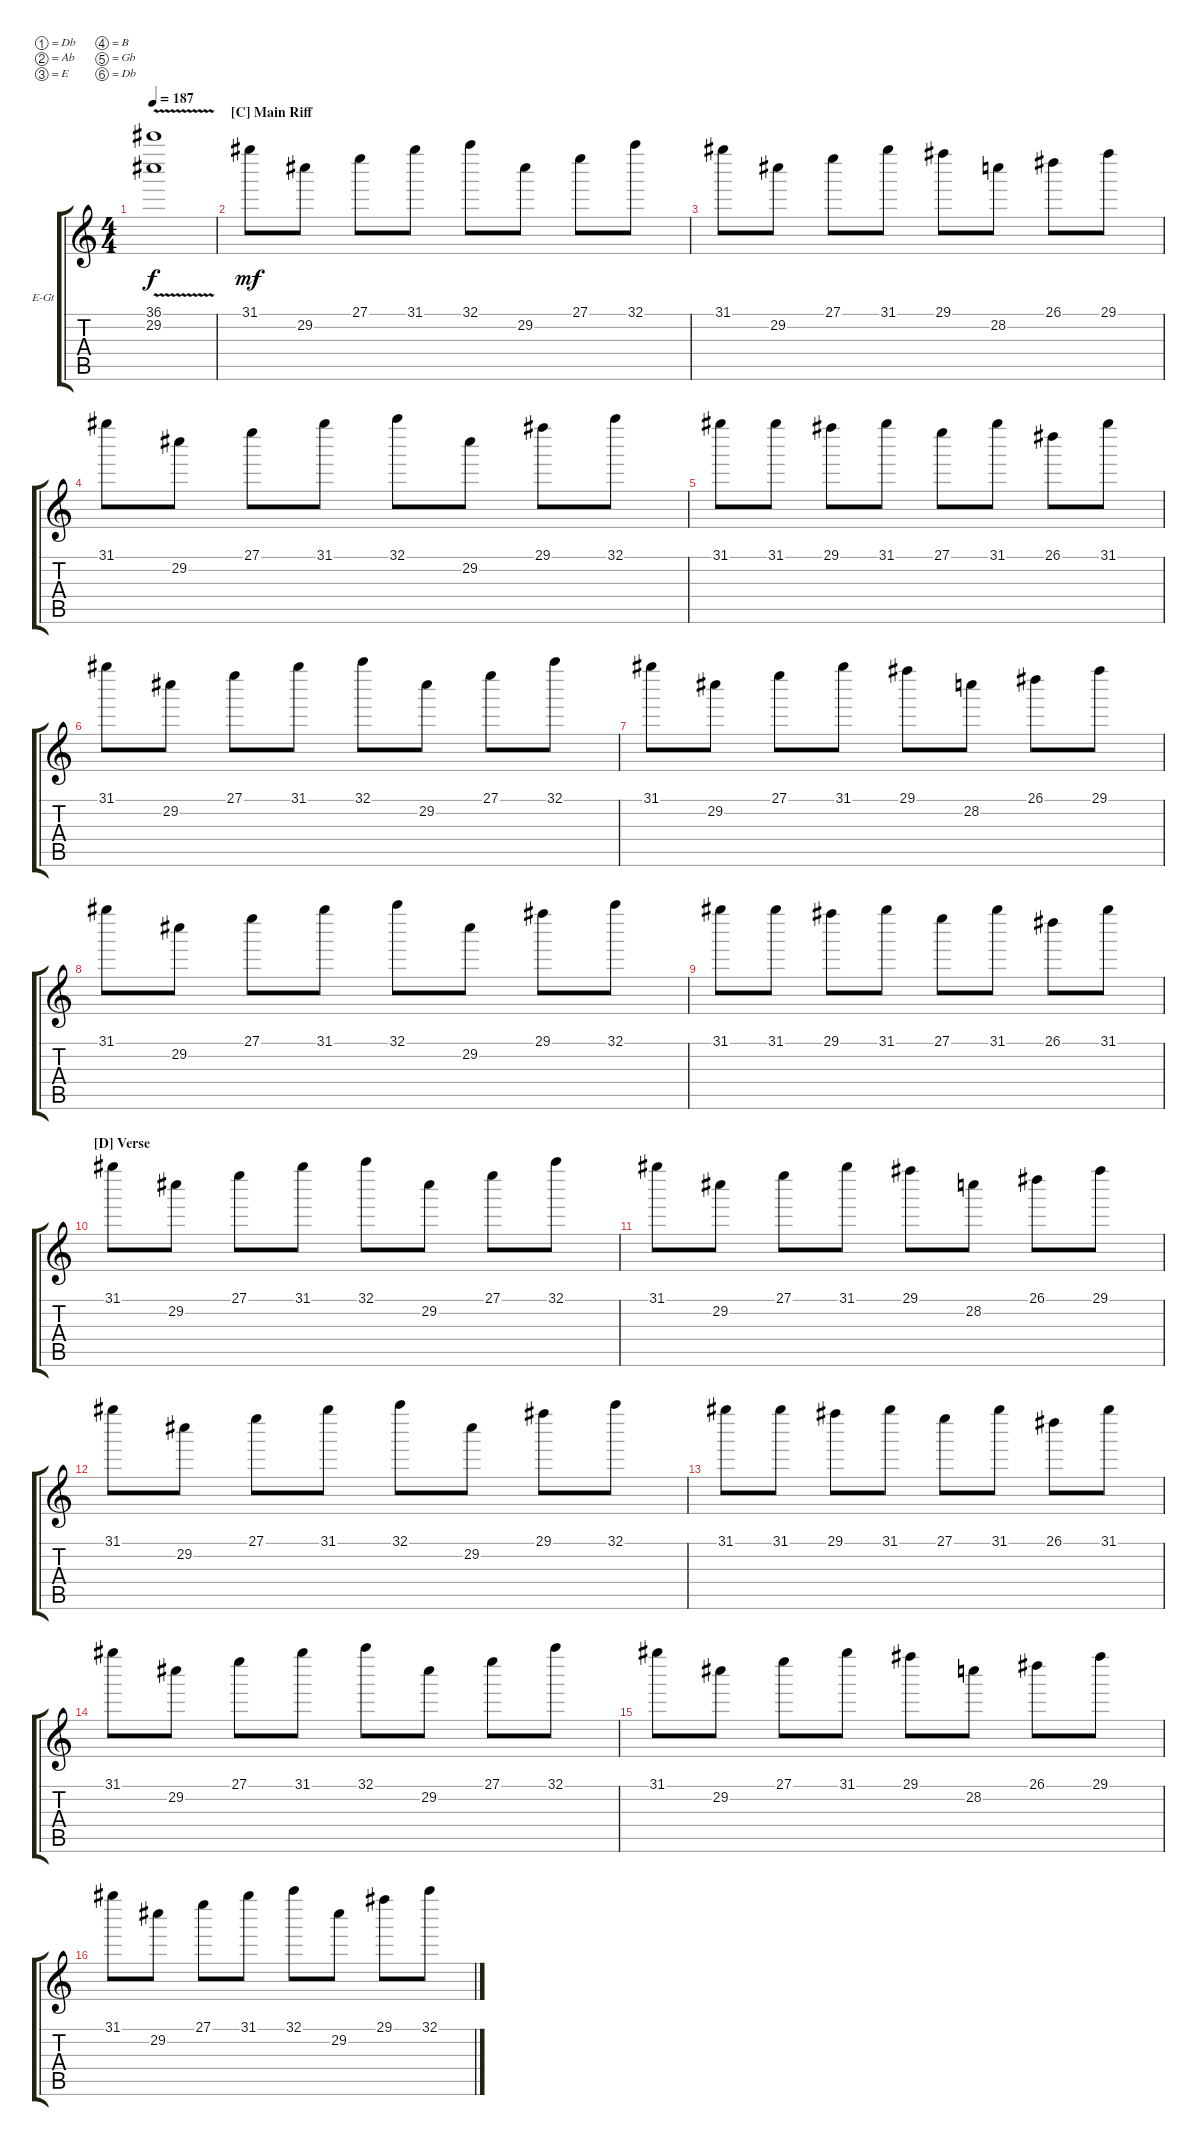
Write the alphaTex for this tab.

\defaultSystemsLayout 4
\bracketExtendMode groupsimilarinstruments
\firstSystemTrackNameOrientation horizontal
\otherSystemsTrackNameOrientation horizontal
\track ("Synth II" "E-Gt") {instrument stringensemble1}
\staff {score tabs}
\tuning (Db4 Ab3 E3 B2 Gb2 Db2)
\displaytranspose 12
\ts (4 4)
\tempo 187
\clef g2
\scale
0.333333
\ks c
(29.2{v t} 36.1{t}).1{dy f} |
\section ("C" "Main Riff")
\scale
0.333333 31.1.8{dy mf} 29.2.8 27.1.8 31.1.8 32.1.8 29.2.8 27.1.8 32.1.8 |
\scale
0.333333 31.1.8 29.2.8 27.1.8 31.1.8 29.1.8 28.2.8 26.1.8 29.1.8 |
\scale
0.333333 31.1.8 29.2.8 27.1.8 31.1.8 32.1.8 29.2.8 29.1.8 32.1.8 |
\scale
0.333333 31.1.8 31.1.8 29.1.8 31.1.8 27.1.8 31.1.8 26.1.8 31.1.8 |
\scale
0.333333 31.1.8 29.2.8 27.1.8 31.1.8 32.1.8 29.2.8 27.1.8 32.1.8 |
\scale
0.333333 31.1.8 29.2.8 27.1.8 31.1.8 29.1.8 28.2.8 26.1.8 29.1.8 |
\scale
0.333333 31.1.8 29.2.8 27.1.8 31.1.8 32.1.8 29.2.8 29.1.8 32.1.8 |
\scale
0.333333 31.1.8 31.1.8 29.1.8 31.1.8 27.1.8 31.1.8 26.1.8 31.1.8 |
\section ("D" "Verse")
\scale
0.333333 31.1.8 29.2.8 27.1.8 31.1.8 32.1.8 29.2.8 27.1.8 32.1.8 |
\scale
0.333333 31.1.8 29.2.8 27.1.8 31.1.8 29.1.8 28.2.8 26.1.8 29.1.8 |
\scale
0.333333 31.1.8 29.2.8 27.1.8 31.1.8 32.1.8 29.2.8 29.1.8 32.1.8 |
\scale
0.333333 31.1.8 31.1.8 29.1.8 31.1.8 27.1.8 31.1.8 26.1.8 31.1.8 |
\scale
0.333333 31.1.8 29.2.8 27.1.8 31.1.8 32.1.8 29.2.8 27.1.8 32.1.8 |
\scale
0.333333 31.1.8 29.2.8 27.1.8 31.1.8 29.1.8 28.2.8 26.1.8 29.1.8 |
\scale
0.333333 31.1.8 29.2.8 27.1.8 31.1.8 32.1.8 29.2.8 29.1.8 32.1.8
